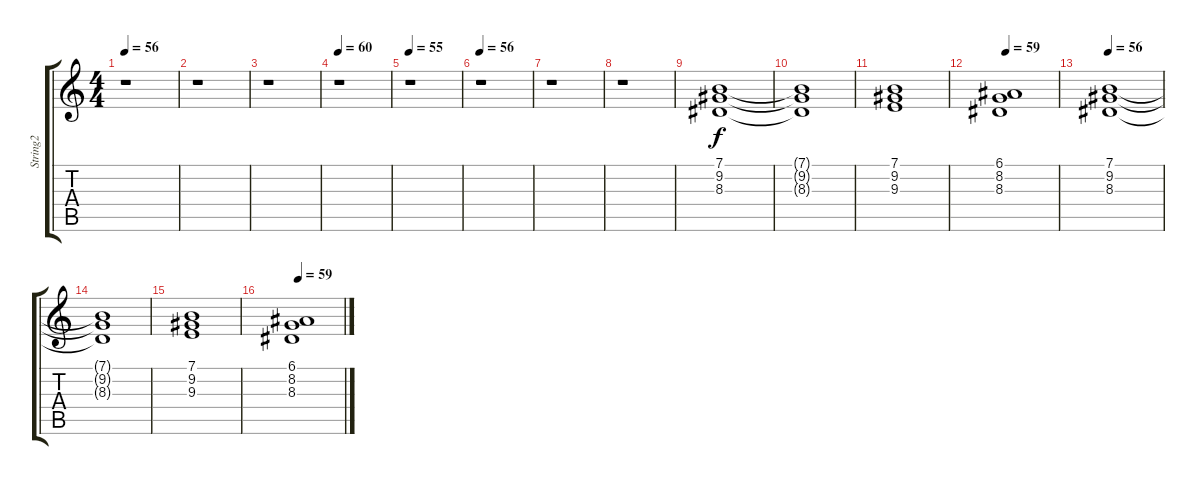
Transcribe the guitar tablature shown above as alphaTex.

\track ("String2" "String2") {instrument stringensemble1}
\staff {score tabs}
\tuning (E4 B3 G3 D3 A2 E2) {hide}
\ts (4 4)
\tempo 56
\clef g2
\ks c
r.1{dy f} |
r.1 |
r.1 |
\tempo 60
r.1 |
\tempo 55
r.1 |
\tempo 56
r.1 |
r.1 |
r.1 |
(7.1 9.2 8.3).1{volume 7 balance 8} |
(7.1{t} 9.2{t} 8.3{t}).1 |
(7.1 9.2 9.3).1 |
\tempo 59
(6.1 8.2 8.3).1 |
\tempo 56
(7.1 9.2 8.3).1 |
(7.1{t} 9.2{t} 8.3{t}).1 |
(7.1 9.2 9.3).1 |
\tempo 59
(6.1 8.2 8.3).1
